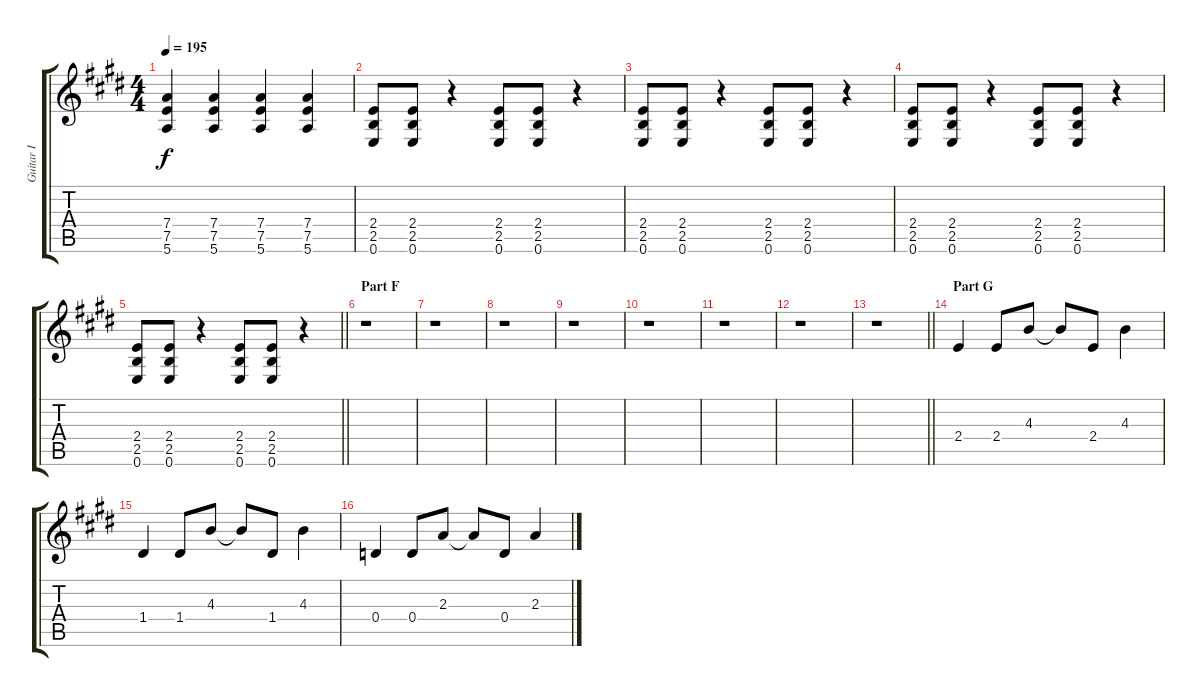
\track ("Guitar I" "Guitar I") {instrument distortionguitar}
\staff {score tabs}
\tuning (E4 B3 G3 D3 A2 E2) {hide}
\ts (4 4)
\tempo 195
\clef g2
\ks e
(7.4 7.5 5.6).4{dy f} (7.4 7.5 5.6).4 (7.4 7.5 5.6).4 (7.4 7.5 5.6).4 |
(2.4 2.5 0.6).8 (2.4 2.5 0.6).8 r.4 (2.4 2.5 0.6).8 (2.4 2.5 0.6).8 r.4 |
(2.4 2.5 0.6).8 (2.4 2.5 0.6).8 r.4 (2.4 2.5 0.6).8 (2.4 2.5 0.6).8 r.4 |
(2.4 2.5 0.6).8 (2.4 2.5 0.6).8 r.4 (2.4 2.5 0.6).8 (2.4 2.5 0.6).8 r.4 |
\barLineRight lightlight
(2.4 2.5 0.6).8 (2.4 2.5 0.6).8 r.4 (2.4 2.5 0.6).8 (2.4 2.5 0.6).8 r.4 |
\section ("" "Part F")
r.1 |
r.1 |
r.1 |
r.1 |
r.1 |
r.1 |
r.1 |
\barLineRight lightlight
r.1 |
\section ("" "Part G")
2.4.4 2.4.8 4.3.8 4.3{t}.8 2.4.8 4.3.4 |
1.4.4 1.4.8 4.3.8 4.3{t}.8 1.4.8 4.3.4 |
0.4.4 0.4.8 2.3.8 2.3{t}.8 0.4.8 2.3.4
